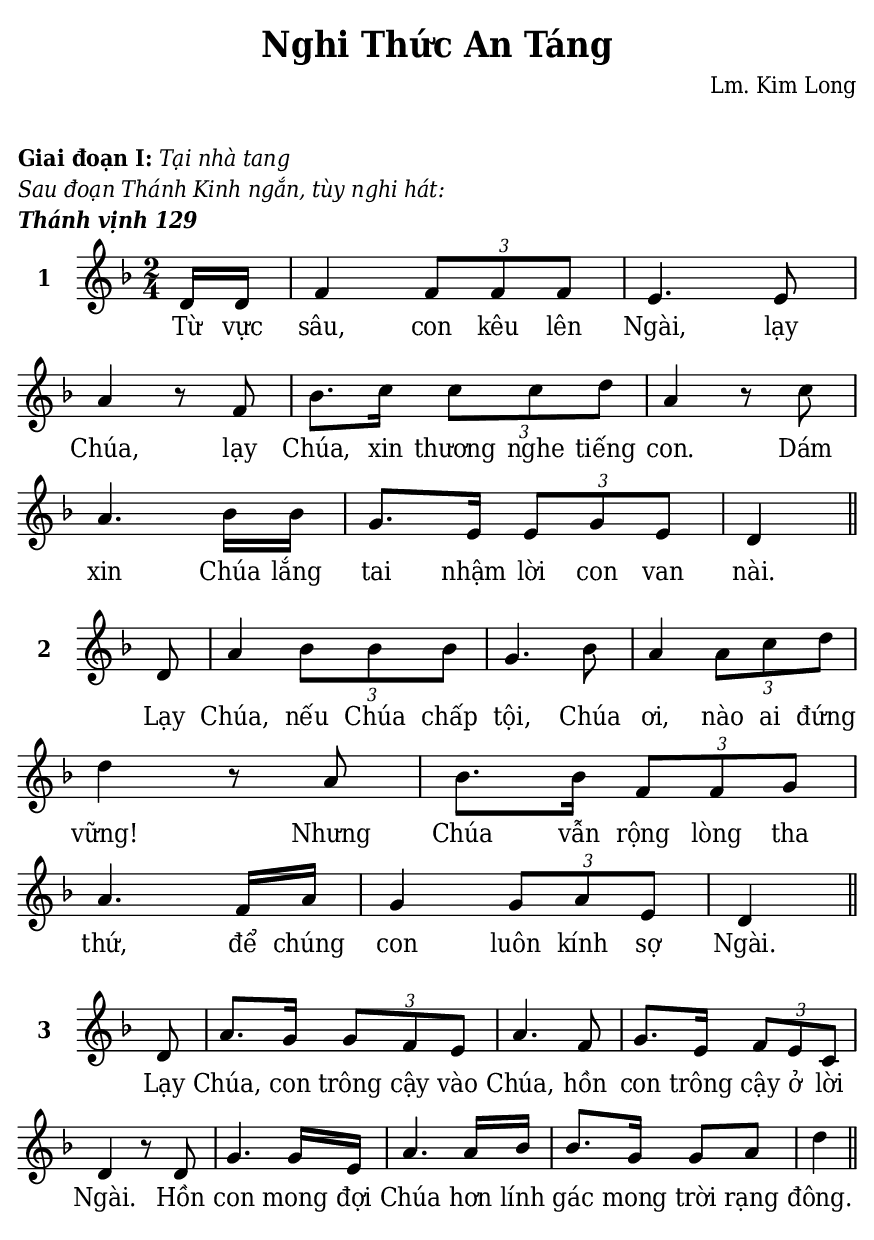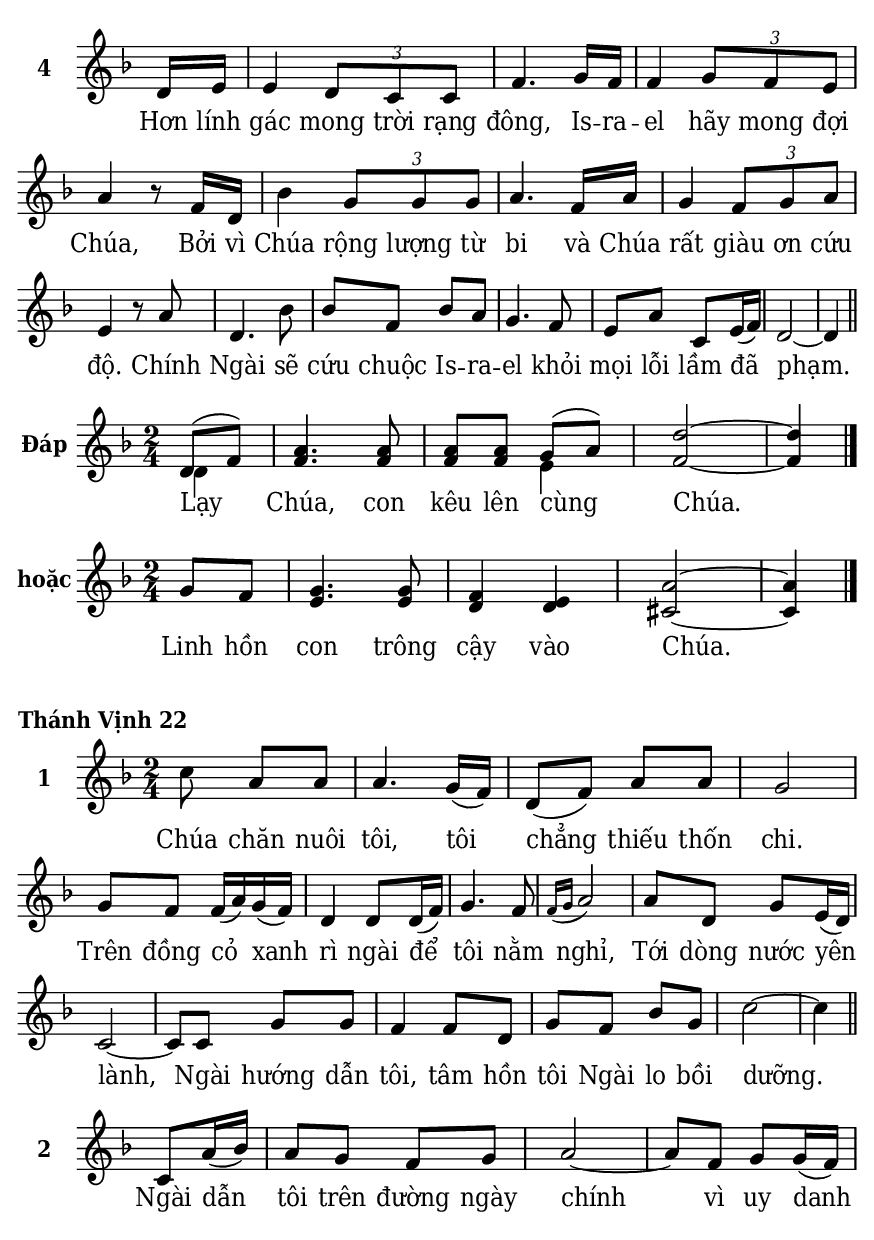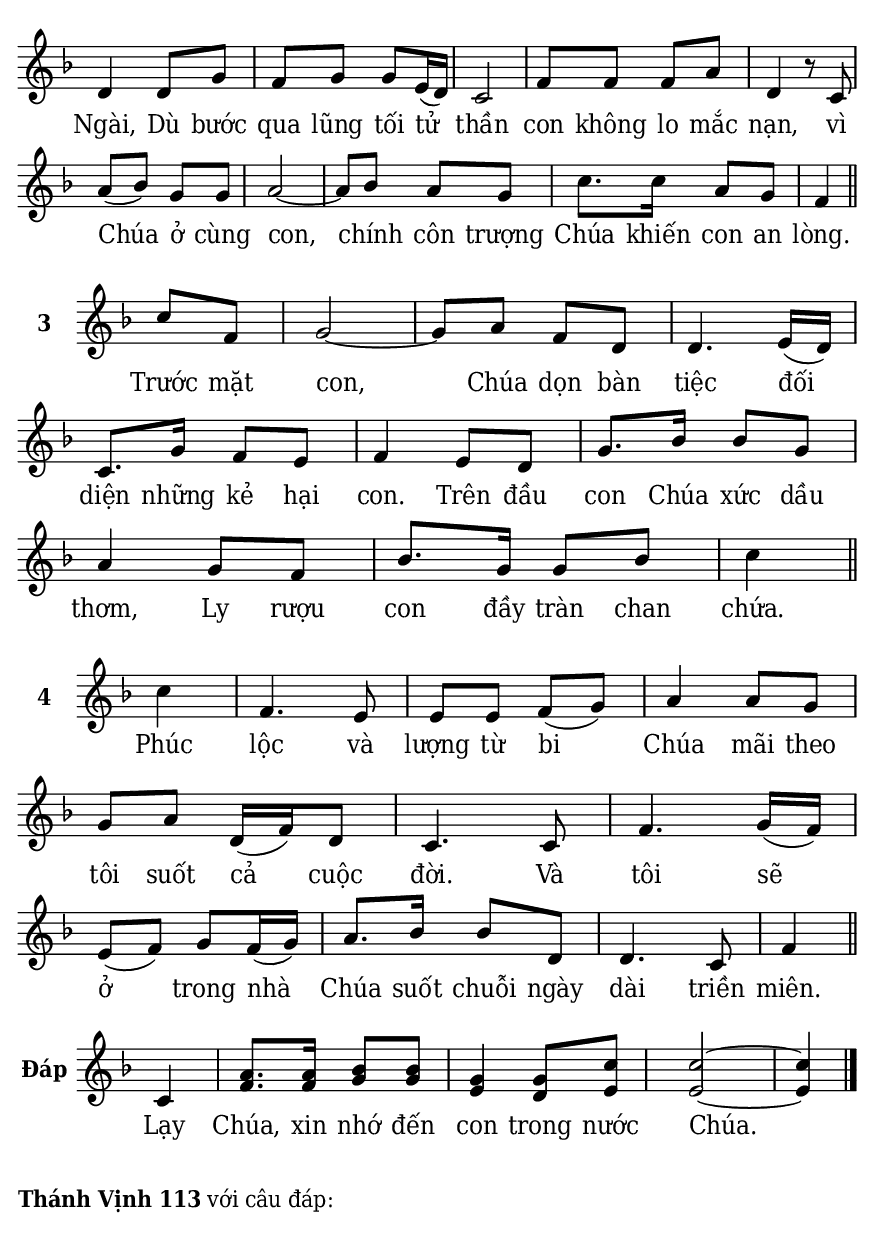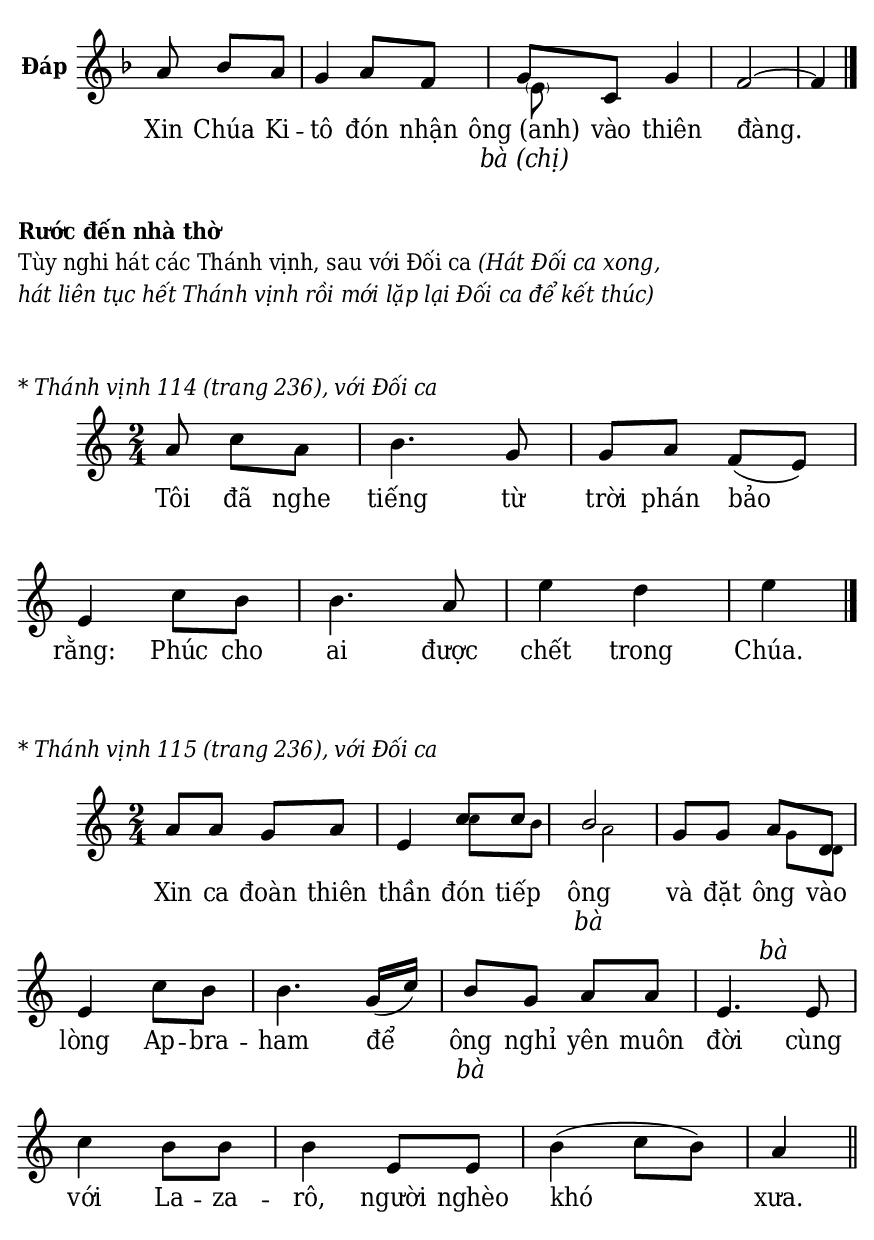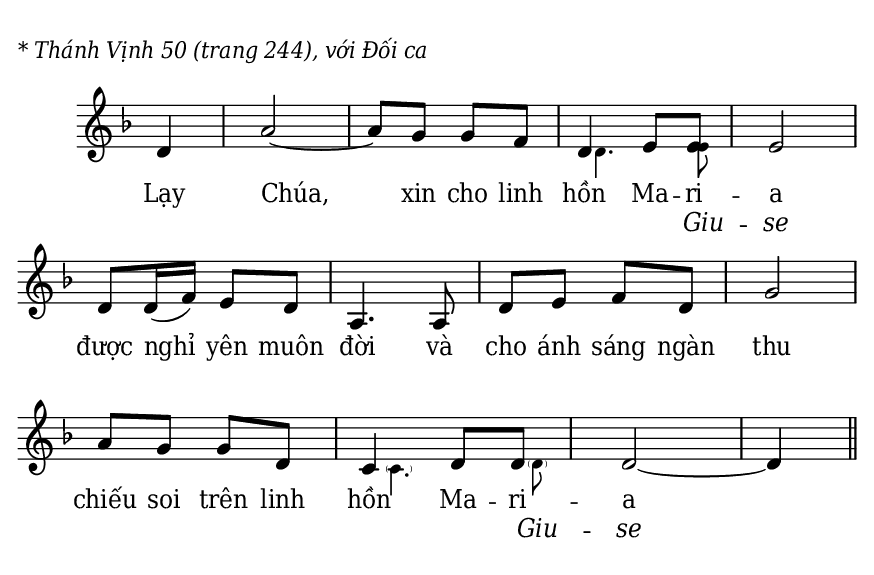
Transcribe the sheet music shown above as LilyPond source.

% Cài đặt chung
\version "2.22.1"
\include "english.ly"

\header {
  title = "Nghi Thức An Táng"
  composer = "Lm. Kim Long"
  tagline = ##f
}

% Nhạc
nhacMauMot = \relative c' {
  \key f \major
  \time 2/4
  \partial 8 d16 d |
  f4 \tuplet 3/2 { f8 f f } |
  e4. e8 |
  a4 r8 f |
  bf8. c16 \tuplet 3/2 { c8 c d } |
  a4 r8 c |
  a4. bf16 bf |
  g8. e16 \tuplet 3/2 { e8 g e } |
  d4 \bar "||"
}

nhacMauHai = \relative c' {
  \key f \major
  \time 2/4
  \partial 8 d8 |
  a'4 \tuplet 3/2 { bf8 bf bf } |
  g4. bf8 |
  a4 \tuplet 3/2 { a8 c d } |
  d4 r8 a |
  bf8. bf16 \tuplet 3/2 { f8 f g } |
  a4. f16 a |
  g4 \tuplet 3/2 { g8 a e } |
  d4 \bar "||"
}

nhacMauBa = \relative c' {
  \key f \major
  \time 2/4
  \partial 8 d8 |
  a'8. g16 \tuplet 3/2 { g8 f e } |
  a4. f8 |
  g8. e16 \tuplet 3/2 { f8 e c } |
  d4 r8 d |
  g4. g16 e |
  a4. a16 bf |
  bf8. g16 g8 a |
  d4 \bar "||"
}

nhacMauBon = \relative c' {
  \key f \major
  \time 2/4
  \partial 8 d16 e |
  e4 \tuplet 3/2 { d8 c c } |
  f4. g16 f |
  f4 \tuplet 3/2 { g8 f e } |
  a4 r8 f16 d |
  bf'4 \tuplet 3/2 { g8 g g } |
  a4. f16 a |
  g4 \tuplet 3/2 { f8 g a } |
  e4 r8 a |
  d,4. bf'8 |
  bf f bf a |
  g4. f8 |
  e a c, e16 (f) |
  d2 ~ |
  d4 \bar "||"
}

nhacMauNam = \relative c' {
  \key f \major
  \time 2/4
  \partial 4
  <<
    {
      \voiceOne
      d8 (f)
    }
    \new Voice = "splitpart" {
      \voiceTwo
      \once \override NoteColumn.force-hshift = #1 d4
    }
  >>
  \oneVoice
  <a' f>4. <a f>8 |
  <a f> <a f>
  <<
    {
      \voiceOne
      g8 (a)
    }
    \new Voice = "splitpart" {
      \voiceTwo
      e4
    }
  >>
  \oneVoice
  <d' f,>2 ~ |
  <d f,>4 \bar "|."
}

nhacMauSau = \relative c'' {
  \key f \major
  \time 2/4
  \partial 4 g8 f |
  <<
    {
      g4. g8 |
      f4 e |
      a2 ~ |
      a4 \bar "|."
    }
    {
      e4. e8 |
      d4 d |
      cs2 ~ |
      cs4
    }
  >>
}

nhacMauBay = \relative c'' {
  \key f \major
  \time 2/4
  \partial 4. c8 a a |
  a4. g16 (f) |
  d8 (f) a a |
  g2 |
  g8 f f16 (a) g (f) |
  d4 d8 d16 (f) |
  g4. f8 |
  \slashedGrace { f16 (g } a2) |
  a8 d, g e16 (d) |
  c2 ~ |
  c8 c g' g |
  f4 f8 d |
  g f bf g |
  c2 ~ |
  c4 \bar "||"
}

nhacMauTam = \relative c'' {
  \key f \major
  \time 2/4
  \partial 4 c,8 a'16 (bf) |
  a8 g f g |
  a2 ~ |
  a8 f g g16 (f) |
  d4 d8 g |
  f g g e16 (d) |
  c2 |
  f8 f f a |
  d,4 r8 c |
  a' (bf) g g |
  a2 ~ |
  a8 bf a g |
  c8. c16 a8 g |
  f4 \bar "||"
}

nhacMauChin = \relative c'' {
  \key f \major
  \time 2/4
  \partial 4 c8 f, |
  g2 ~ |
  g8 a f d |
  d4. e16 (d) |
  c8. g'16 f8 e |
  f4 e8 d |
  g8. bf16 bf8 g |
  a4 g8 f |
  bf8. g16 g8 bf |
  c4 \bar "||"
}

nhacMauMuoi = \relative c'' {
  \key f \major
  \time 2/4
  \partial 4 c4 |
  f,4. e8 |
  e e f (g) |
  a4 a8 g |
  g a d,16 (f) d8 |
  c4. c8 |
  f4. g16 (f) |
  e8 (f) g f16 (g) |
  a8. bf16 bf8 d, |
  d4. c8 |
  f4 \bar "||"
}

nhacMauMuoiMot = \relative c' {
  \key f \major
  \time 2/4
  \partial 4 c4 |
  <<
    {
      a'8. a16 bf8 bf |
      g4 g8 c |
      c2 ~ |
      c4 \bar "|."
    }
    {
      f,8. f16 g8 g |
      e4 d8 e |
      e2 ~ |
      e4
    }
  >>
}

nhacMauMuoiHai = \relative c'' {
  \key f \major
  \time 2/4
  \partial 4. a8 bf a |
  g4 a8 f |
  <<
    {
      \voiceOne
      g8
    }
    \new Voice = "splitpart" {
      \voiceTwo
      \once \override NoteColumn.force-hshift = #1
      \parenthesize
      e
    }
  >>
  c8 g'4 |
  f2 ~ |
  f4 \bar "|."
}

nhacMauMuoiBa = \relative c'' {
  \key c \major
  \time 2/4
  \partial 4. a8 c a |
  b4. g8 |
  g a f (e) |
  e4 c'8 b |
  b4. a8 |
  e'4 d |
  e \bar "|."
}

nhacMauMuoiBon = \relative c'' {
  \key c \major
  \time 2/4
  a8 a g a |
  e4
  <<
    {
      \voiceOne
      c'8 c
      b2
    }
    \new Voice = "splitpart" {
      \voiceTwo
      \override NoteColumn.force-hshift = #1.2
      \tiny c8 b |
      a2
    }
  >>
  \oneVoice
  g8 g
  <<
    {
      \voiceOne
      a d,
    }
    \new Voice = "splitpart" {
      \voiceTwo
      \override NoteColumn.force-hshift = #1.2
      \tiny g d
    }
  >>
  \oneVoice
  e4 c'8 b |
  b4. g16 (c) |
  b8 g a a |
  e4. e8 |
  c'4 b8 b |
  b4 e,8 e |
  b'4 (c8 b) |
  a4 \bar "||"
}

nhacMauHaiMuoiLam = \relative c' {
  \key f \major
  \time 2/4
  \partial 4 d4 |
  a'2 ~ |
  a8 g g f |
  <<
    {
      \voiceOne
      d4 e8 e
    }
    \new Voice = "beBas" {
      \voiceTwo
      \override NoteColumn.force-hshift = #1
      \tiny d4. e8
    }
  >>
  \oneVoice
  e2 |
  d8 d16 (f) e8 d |
  a4. a8 |
  d e f d |
  g2 |
  a8 g g d |
  <<
    {
      \voiceOne
      c4 d8 d
    }
    \new Voice = "beBas" {
      \voiceTwo
      \override NoteColumn.force-hshift = #2
      \tiny \parenthesize c4. \parenthesize d8
    }
  >>
  \oneVoice
  d2 ~ |
  d4 \bar "||"
}

% Lời
loiMauMot = \lyricmode {
  Từ vực sâu, con kêu lên Ngài, lạy Chúa,
  lạy Chúa, xin thương nghe tiếng con.
  Dám xin Chúa lắng tai nhậm lời con van nài.
}

loiMauHai = \lyricmode {
  Lạy Chúa, nếu Chúa chấp tội, Chúa ơi,
  nào ai đứng vững!
  Nhưng Chúa vẫn rộng lòng tha thứ,
  để chúng con luôn kính sợ Ngài.
}

loiMauBa = \lyricmode {
  Lạy Chúa, con trông cậy vào Chúa,
  hồn con trông cậy ở lời Ngài.
  Hồn con mong đợi Chúa hơn lính gác mong trời rạng đông.
}

loiMauBon = \lyricmode {
  Hơn lính gác mong trời rạng đông,
  Is -- ra -- el hãy mong đợi Chúa,
  Bởi vì Chúa rộng lượng từ bi
  và Chúa rất giàu ơn cứu độ.
  Chính Ngài sẽ cứu chuộc Is -- ra -- el
  khỏi mọi lỗi lầm đã phạm.
}

loiMauNam = \lyricmode {
  Lạy Chúa, con kêu lên cùng Chúa.
}

loiMauSau = \lyricmode {
  Linh hồn con trông cậy vào Chúa.
}

loiMauBay = \lyricmode {
  Chúa chăn nuôi tôi, tôi chẳng thiếu thốn chi.
  Trên đồng cỏ xanh rì ngài để tôi nằm nghỉ,
  Tới dòng nước yên lành,
  Ngài hướng dẫn tôi, tâm hồn tôi Ngài lo bồi dưỡng.
}

loiMauTam = \lyricmode {
  Ngài dẫn tôi trên đường ngày chính vì uy danh Ngài,
  Dù bước qua lũng tối tử thần
  con không lo mắc nạn,
  vì Chúa ở cùng con,
  chính côn trượng Chúa khiến con an lòng.
}

loiMauChin = \lyricmode {
  Trước mặt con, Chúa dọn bàn tiệc đối diện những kẻ hại con.
  Trên đầu con Chúa xức dầu thơm,
  Ly rượu con đầy tràn chan chứa.
}

loiMauMuoi = \lyricmode {
  Phúc lộc và lượng từ bi Chúa mãi theo tôi suốt cả cuộc đời.
  Và tôi sẽ ở trong nhà Chúa suốt chuỗi ngày dài triền miên.
}

loiMauMuoiMot = \lyricmode {
  Lạy Chúa, xin nhớ đến con trong nước Chúa.
}

loiMauMuoiHai = \lyricmode {
  Xin Chúa Ki -- tô đón nhận
  <<
  { "ông (anh)" }
  \new Lyrics {
	  \set associatedVoice = "beSop"
	  \override Lyrics.LyricText.font-shape = #'italic
	  "bà (chị)"
	}
  >>
  vào thiên đàng.
}

loiMauMuoiBa = \lyricmode {
  Tôi đã nghe tiếng từ trời phán bảo rằng:
  Phúc cho ai được chết trong Chúa.
}

loiMauMuoiBon = \lyricmode {
  Xin ca đoàn thiên thần đón tiếp
  <<
  { ông }
  \new Lyrics {
	  \set associatedVoice = "beSop"
	  \override Lyrics.LyricText.font-shape = #'italic
	  bà
	}
  >>
  và đặt
  <<
  { ông }
  \new Lyrics {
	  \set associatedVoice = "beSop"
	  \override Lyrics.LyricText.font-shape = #'italic
	  bà
	}
  >>
  vào lòng Ap -- bra -- ham để
  <<
  { ông }
  \new Lyrics {
	  \set associatedVoice = "beSop"
	  \override Lyrics.LyricText.font-shape = #'italic
	  bà
	}
  >>
  nghỉ yên muôn đời cùng với La -- za -- rô,
  người nghèo khó xưa.
}

loiMauHaiMuoiLam = \lyricmode {
  Lạy Chúa, xin cho linh
  <<
  { hồn Ma -- ri -- a }
  \new Lyrics {
	  \set associatedVoice = "beBas"
	  \override Lyrics.LyricText.font-shape = #'italic
	  _ _ Giu -- se
	}
  >>
  được nghỉ yên muôn đời
  và cho ánh sáng ngàn thu chiếu soi trên linh
  <<
  { hồn Ma -- ri -- a }
  \new Lyrics {
	  \set associatedVoice = "beBas"
	  \override Lyrics.LyricText.font-shape = #'italic
	  _ _ Giu -- se
	}
  >>
}

% Dàn trang
\paper {
  #(set-paper-size "a5")
  top-margin = 3\mm
  bottom-margin = 3\mm
  left-margin = 3\mm
  right-margin = 3\mm
  indent = #0
  #(define fonts
	 (make-pango-font-tree "Deja Vu Serif Condensed"
	 		       "Deja Vu Serif Condensed"
			       "Deja Vu Serif Condensed"
			       (/ 20 20)))
  print-page-number = ##f
}

\markup {
  \vspace #2
  \column {
    \left-align {
      \line {
        \bold "Giai đoạn I:" \normal-text \italic "Tại nhà tang"
      }
      \line {
        \italic "Sau đoạn Thánh Kinh ngắn, tùy nghi hát:"
      }
      \line {
        \bold \italic "Thánh vịnh 129"
      }
    }
  }
}

\score {
  <<
    \new Staff \with {
      instrumentName = \markup { \bold "1" }} <<
        \clef treble
        \new Voice = beSop {
          \nhacMauMot
        }
      \new Lyrics \lyricsto beSop \loiMauMot
    >>
  >>
  \layout {
    indent = 10
    \override Lyrics.LyricSpace.minimum-distance = #1
    \override Score.BarNumber.break-visibility = ##(#f #f #f)
    \override Score.SpacingSpanner.uniform-stretching = ##t
    ragged-last = ##f
  }
}

\score {
  <<
    \new Staff \with {
      \remove "Time_signature_engraver"
      instrumentName = \markup { \bold "2" }} <<
        \clef treble
        \new Voice = beSop {
          \nhacMauHai
        }
      \new Lyrics \lyricsto beSop \loiMauHai
    >>
  >>
  \layout {
    indent = 10
    \override Lyrics.LyricSpace.minimum-distance = #1.5
    \override Score.BarNumber.break-visibility = ##(#f #f #f)
    \override Score.SpacingSpanner.uniform-stretching = ##t
    \override LyricHyphen.minimum-distance = #1.5
    ragged-last = ##f
  }
}

\score {
  <<
    \new Staff \with {
      \remove "Time_signature_engraver"
      instrumentName = \markup { \bold "3" }} <<
        \clef treble
        \new Voice = beSop {
          \nhacMauBa
        }
      \new Lyrics \lyricsto beSop \loiMauBa
    >>
  >>
  \layout {
    indent = 10
    \override Lyrics.LyricSpace.minimum-distance = #0.75
    \override Score.BarNumber.break-visibility = ##(#f #f #f)
    \override Score.SpacingSpanner.uniform-stretching = ##t
    ragged-last = ##f
  }
}

\score {
  <<
    \new Staff \with {
      \remove "Time_signature_engraver"
      instrumentName = \markup { \bold "4" }} <<
        \clef treble
        \new Voice = beSop {
          \nhacMauBon
        }
      \new Lyrics \lyricsto beSop \loiMauBon
    >>
  >>
  \layout {
    indent = 10
    \override Lyrics.LyricSpace.minimum-distance = #0.8
    \override LyricHyphen.minimum-distance = #1
    \override Score.BarNumber.break-visibility = ##(#f #f #f)
    \override Score.SpacingSpanner.uniform-stretching = ##t
    ragged-last = ##f
  }
}

\score {
  <<
    \new Staff \with {
      instrumentName = \markup { \bold "Đáp" }} <<
        \clef treble
        \new Voice = beSop {
          \nhacMauNam
        }
      \new Lyrics \lyricsto beSop \loiMauNam
    >>
  >>
  \layout {
    indent = 10
    \override Lyrics.LyricSpace.minimum-distance = #1
    \override Score.BarNumber.break-visibility = ##(#f #f #f)
    \override Score.SpacingSpanner.uniform-stretching = ##t
    ragged-last = ##f
  }
}

\score {
  <<
    \new Staff \with {
      instrumentName = \markup { \bold "hoặc" }} <<
        \clef treble
        \new Voice = beSop {
          \nhacMauSau
        }
      \new Lyrics \lyricsto beSop \loiMauSau
    >>
  >>
  \layout {
    indent = 10
    \override Lyrics.LyricSpace.minimum-distance = #1
    \override Score.BarNumber.break-visibility = ##(#f #f #f)
    \override Score.SpacingSpanner.uniform-stretching = ##t
    ragged-last = ##f
  }
}

\markup {
  \vspace #2
  \bold "Thánh Vịnh 22"
}

\score {
  <<
    \new Staff \with {
      instrumentName = \markup { \bold "1" }} <<
        \clef treble
        \new Voice = beSop {
          \nhacMauBay
        }
      \new Lyrics \lyricsto beSop \loiMauBay
    >>
  >>
  \layout {
    indent = 10
    \override Lyrics.LyricSpace.minimum-distance = #1
    \override Score.BarNumber.break-visibility = ##(#f #f #f)
    \override Score.SpacingSpanner.uniform-stretching = ##t
    ragged-last = ##f
  }
}

\score {
  <<
    \new Staff \with {
      \remove "Time_signature_engraver"
      instrumentName = \markup { \bold "2" }} <<
        \clef treble
        \new Voice = beSop {
          \nhacMauTam
        }
      \new Lyrics \lyricsto beSop \loiMauTam
    >>
  >>
  \layout {
    indent = 10
    \override Lyrics.LyricSpace.minimum-distance = #1
    \override Score.BarNumber.break-visibility = ##(#f #f #f)
    \override Score.SpacingSpanner.uniform-stretching = ##t
    ragged-last = ##f
  }
}

\score {
  <<
    \new Staff \with {
      \remove "Time_signature_engraver"
      instrumentName = \markup { \bold "3" }} <<
        \clef treble
        \new Voice = beSop {
          \nhacMauChin
        }
      \new Lyrics \lyricsto beSop \loiMauChin
    >>
  >>
  \layout {
    indent = 10
    \override Lyrics.LyricSpace.minimum-distance = #1
    \override Score.BarNumber.break-visibility = ##(#f #f #f)
    \override Score.SpacingSpanner.uniform-stretching = ##t
    ragged-last = ##f
  }
}

\score {
  <<
    \new Staff \with {
      \remove "Time_signature_engraver"
      instrumentName = \markup { \bold "4" }} <<
        \clef treble
        \new Voice = beSop {
          \nhacMauMuoi
        }
      \new Lyrics \lyricsto beSop \loiMauMuoi
    >>
  >>
  \layout {
    indent = 10
    \override Lyrics.LyricSpace.minimum-distance = #1
    \override Score.BarNumber.break-visibility = ##(#f #f #f)
    \override Score.SpacingSpanner.uniform-stretching = ##t
    ragged-last = ##f
  }
}

\score {
  <<
    \new Staff \with {
      \remove "Time_signature_engraver"
      instrumentName = \markup { \bold "Đáp" }} <<
        \clef treble
        \new Voice = beSop {
          \nhacMauMuoiMot
        }
      \new Lyrics \lyricsto beSop \loiMauMuoiMot
    >>
  >>
  \layout {
    indent = 10
    \override Lyrics.LyricSpace.minimum-distance = #1
    \override Score.BarNumber.break-visibility = ##(#f #f #f)
    \override Score.SpacingSpanner.uniform-stretching = ##t
    ragged-last = ##f
  }
}

\markup {
  \vspace #2
  \bold "Thánh Vịnh 113" \normal-text "với câu đáp:"
}

\score {
  <<
    \new Staff \with {
      \remove "Time_signature_engraver"
      instrumentName = \markup { \bold "Đáp" }} <<
        \clef treble
        \new Voice = beSop {
          \nhacMauMuoiHai
        }
      \new Lyrics \lyricsto beSop \loiMauMuoiHai
    >>
  >>
  \layout {
    indent = 10
    \override Lyrics.LyricSpace.minimum-distance = #1
    \override Score.BarNumber.break-visibility = ##(#f #f #f)
    \override Score.SpacingSpanner.uniform-stretching = ##t
    ragged-last = ##f
  }
}

\markup {
  \vspace #2
  \column {
    \left-align {
      \line {
        \bold "Rước đến nhà thờ"
      }
      \line {
        "Tùy nghi hát các Thánh vịnh, sau với Đối ca"
        \italic "(Hát Đối ca xong,"
      }
      \line {
        \italic "hát liên tục hết Thánh vịnh rồi mới lặp lại Đối ca để kết thúc)"
      }
      \vspace #2
      \line {
        \italic "* Thánh vịnh 114 (trang 236), với Đối ca"
      }
    }
  }
}

\score {
  <<
    \new Staff <<
        \clef treble
        \new Voice = beSop {
          \nhacMauMuoiBa
        }
      \new Lyrics \lyricsto beSop \loiMauMuoiBa
    >>
  >>
  \layout {
    indent = 10
    \override Lyrics.LyricSpace.minimum-distance = #1
    \override Score.BarNumber.break-visibility = ##(#f #f #f)
    \override Score.SpacingSpanner.uniform-stretching = ##t
    ragged-last = ##f
  }
}

\markup {
  %\vspace #2
  \italic "* Thánh vịnh 115 (trang 236), với Đối ca"
}

\score {
  <<
    \new Staff <<
        \clef treble
        \new Voice = beSop {
          \nhacMauMuoiBon
        }
      \new Lyrics \lyricsto beSop \loiMauMuoiBon
    >>
  >>
  \layout {
    indent = 10
    \override Lyrics.LyricSpace.minimum-distance = #1
    \override Score.BarNumber.break-visibility = ##(#f #f #f)
    \override Score.SpacingSpanner.uniform-stretching = ##t
    ragged-last = ##f
  }
}

\markup {
  \vspace #2
  \italic "* Thánh Vịnh 50 (trang 244), với Đối ca"
}

\score {
  <<
    \new Staff \with {
      \remove "Time_signature_engraver"
    } <<
        \clef treble
        \new Voice = beSop {
          \nhacMauHaiMuoiLam
        }
      \new Lyrics \lyricsto beSop \loiMauHaiMuoiLam
    >>
  >>
  \layout {
    indent = 10
    \override Lyrics.LyricSpace.minimum-distance = #1
    \override Score.BarNumber.break-visibility = ##(#f #f #f)
    \override Score.SpacingSpanner.uniform-stretching = ##t
    ragged-last = ##f
  }
}
